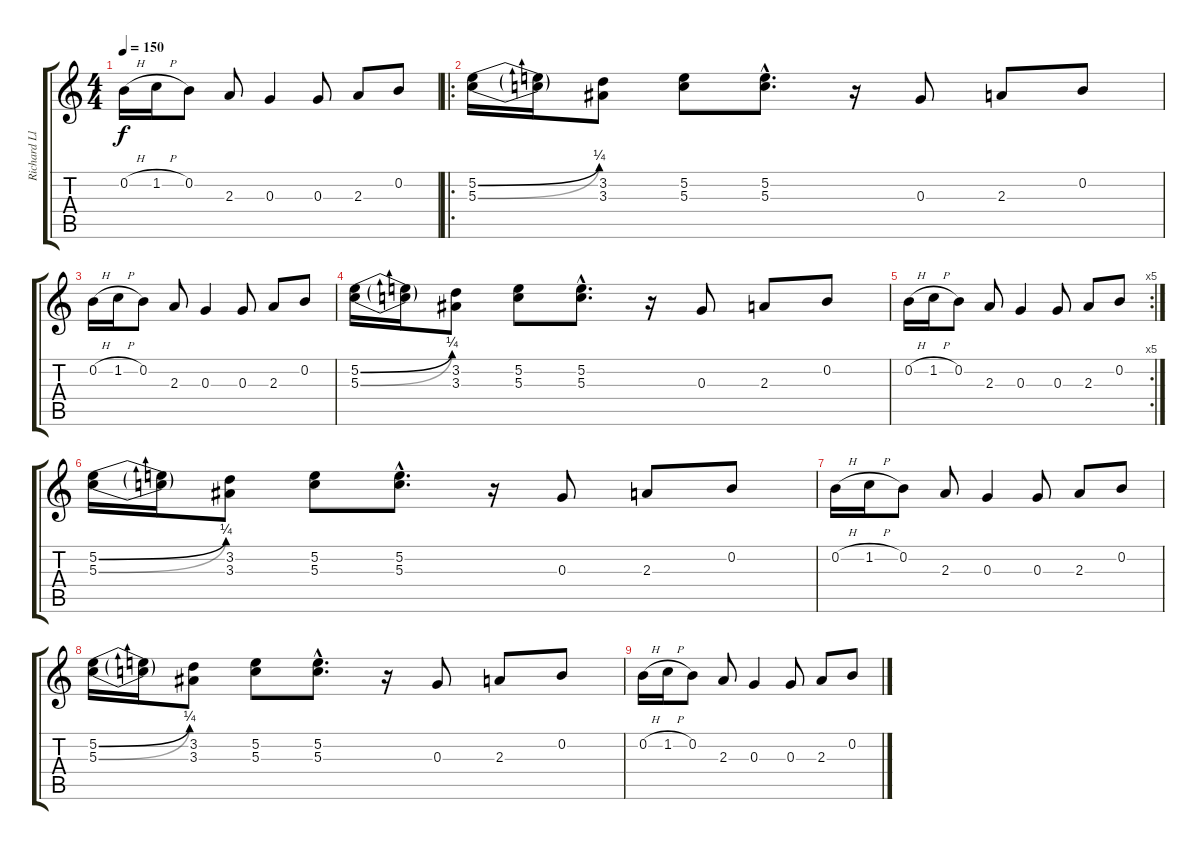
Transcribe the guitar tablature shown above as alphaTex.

\track ("Richard Lloyd" "Richard Ll") {instrument overdrivenguitar}
\staff {score tabs}
\tuning (E4 B3 G3 D3 A2 E2) {hide}
\ts (4 4)
\tempo 150
\clef g2
\ks c
0.2{h}.16{dy f} 1.2{h}.16 0.2.8 2.3.8 0.3.4 0.3.8 2.3.8 0.2.8 |
\ro
(5.2{be (bend 0 0 60 1)} 5.3{be (bend 0 0 60 1)}).16 (5.2{t} 5.3{t}).16 (3.2 3.3).8 (5.2 5.3).8 (5.2{hac} 5.3{hac}).8{d} r.16 0.3.8 2.3.8 0.2.8 |
0.2{h}.16 1.2{h}.16 0.2.8 2.3.8 0.3.4 0.3.8 2.3.8 0.2.8 |
(5.2{be (bend 0 0 60 1)} 5.3{be (bend 0 0 60 1)}).16 (5.2{t} 5.3{t}).16 (3.2 3.3).8 (5.2 5.3).8 (5.2{hac} 5.3{hac}).8{d} r.16 0.3.8 2.3.8 0.2.8 |
\rc 5
0.2{h}.16 1.2{h}.16 0.2.8 2.3.8 0.3.4 0.3.8 2.3.8 0.2.8 |
(5.2{be (bend 0 0 60 1)} 5.3{be (bend 0 0 60 1)}).16 (5.2{t} 5.3{t}).16 (3.2 3.3).8 (5.2 5.3).8 (5.2{hac} 5.3{hac}).8{d} r.16 0.3.8 2.3.8 0.2.8 |
0.2{h}.16 1.2{h}.16 0.2.8 2.3.8 0.3.4 0.3.8 2.3.8 0.2.8 |
(5.2{be (bend 0 0 60 1)} 5.3{be (bend 0 0 60 1)}).16 (5.2{t} 5.3{t}).16 (3.2 3.3).8 (5.2 5.3).8 (5.2{hac} 5.3{hac}).8{d} r.16 0.3.8 2.3.8 0.2.8 |
0.2{h}.16 1.2{h}.16 0.2.8 2.3.8 0.3.4 0.3.8 2.3.8 0.2.8
